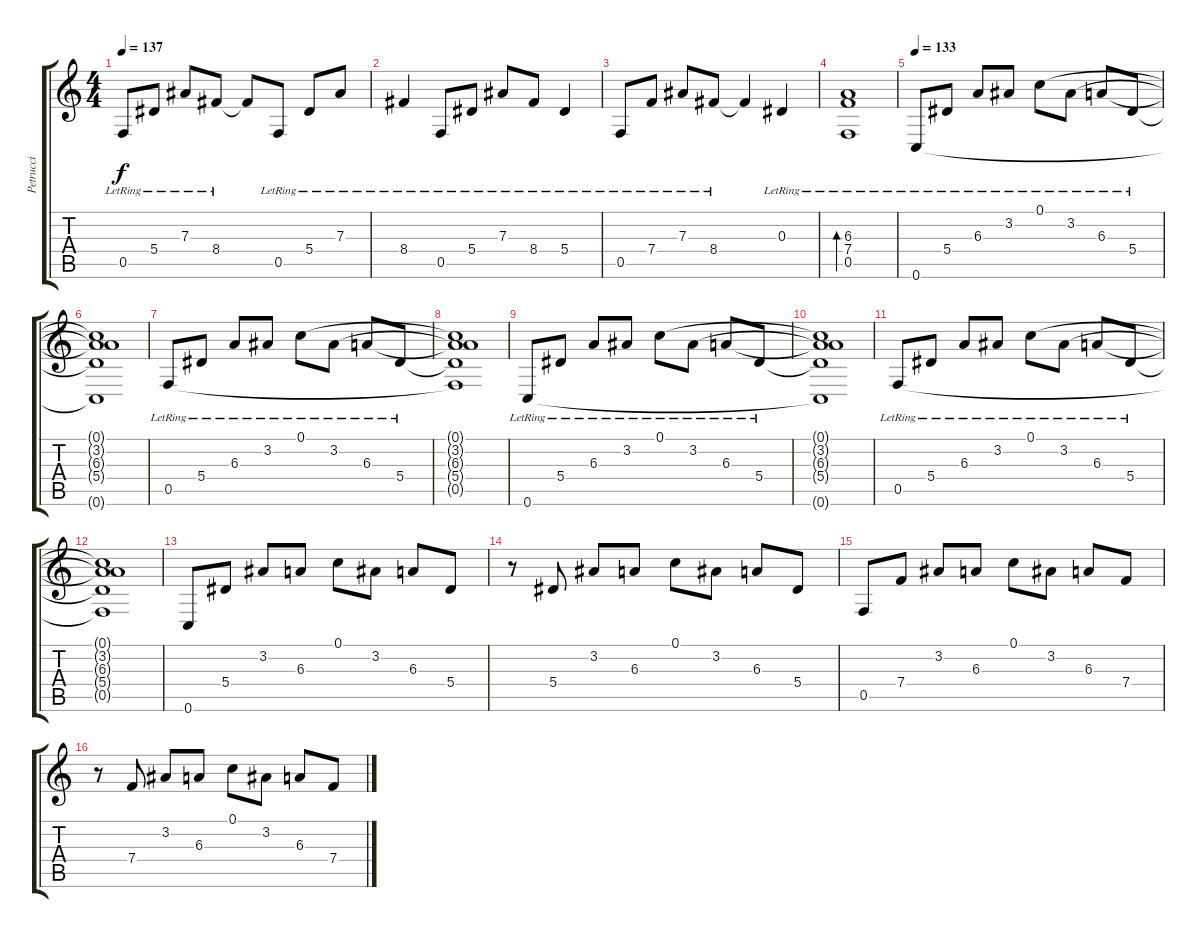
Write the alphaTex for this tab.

\track ("Petrucci" "Petrucci") {instrument distortionguitar}
\staff {score tabs}
\tuning (C4 G3 Eb3 Bb2 F2 C2) {hide}
\ts (4 4)
\tempo 137
\clef g2
\ks c
0.5{lr}.8{dy f} 5.4{lr}.8 7.3{lr}.8 8.4{lr}.8 8.4{t}.8 0.5{lr}.8 5.4{lr}.8 7.3{lr}.8 |
8.4{lr}.4 0.5{lr}.8 5.4{lr}.8 7.3{lr}.8 8.4{lr}.8 5.4{lr}.4 |
0.5{lr}.8 7.4{lr}.8 7.3{lr}.8 8.4{lr}.8 8.4{t}.4 0.3{lr}.4 |
(6.3{lr} 7.4{lr} 0.5).1{bd 240} |
\tempo 133
0.6{lr}.8 5.4{lr}.8 6.3{lr}.8 3.2{lr}.8 0.1{lr}.8 3.2{lr}.8 6.3{lr}.8 5.4{lr}.8 |
(0.1{t} 3.2{t} 6.3{t} 5.4{t} 0.6{t}).1 |
0.5{lr}.8 5.4{lr}.8 6.3{lr}.8 3.2{lr}.8 0.1{lr}.8 3.2{lr}.8 6.3{lr}.8 5.4{lr}.8 |
(0.1{t} 3.2{t} 6.3{t} 5.4{t} 0.5{t}).1 |
0.6{lr}.8 5.4{lr}.8 6.3{lr}.8 3.2{lr}.8 0.1{lr}.8 3.2{lr}.8 6.3{lr}.8 5.4{lr}.8 |
(0.1{t} 3.2{t} 6.3{t} 5.4{t} 0.6{t}).1 |
0.5{lr}.8 5.4{lr}.8 6.3{lr}.8 3.2{lr}.8 0.1{lr}.8 3.2{lr}.8 6.3{lr}.8 5.4{lr}.8 |
(0.1{t} 3.2{t} 6.3{t} 5.4{t} 0.5{t}).1 |
0.6.8 5.4.8 3.2.8 6.3.8 0.1.8 3.2.8 6.3.8 5.4.8 |
r.8 5.4.8 3.2.8 6.3.8 0.1.8 3.2.8 6.3.8 5.4.8 |
0.5.8 7.4.8 3.2.8 6.3.8 0.1.8 3.2.8 6.3.8 7.4.8 |
r.8 7.4.8 3.2.8 6.3.8 0.1.8 3.2.8 6.3.8 7.4.8
